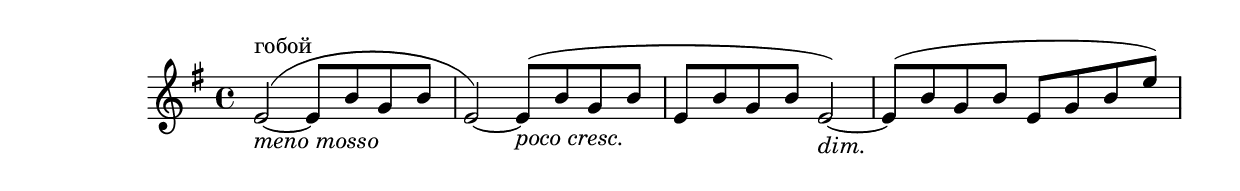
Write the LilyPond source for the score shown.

\version "2.18.2"
\header {
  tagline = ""  % removed
}
% \include "lilypond-book-preamble.ly"


\parallelMusic #'(
voiceC
) 
% rhMusic
% lhMusic

{
	%--------------------bar1 
	\time 4/4 \key e \minor 
\slurUp	e2~(^"гобой"_\markup {\italic {meno mosso}} e8 b' g b |
	%--------------------bar2 

	e,2)~ e8(_\markup {\italic {poco cresc.}} b' g b | \noBreak
	%--------------------bar3 

	e,8 b' g b e,2~)_\markup {\italic {dim.}} | \noBreak
	%--------------------bar4 

	e8( b' g b e, g b e) |

 }


\layout {
   \context {
      \Score
      \override SpacingSpanner.base-shortest-duration = #(ly:make-moment 1/32)
    }
  }

  \score {
%\new StaffGroup <<
% \new Staff 
%   \with {instrumentName = #"Струнные "} 
%   << \relative c'' { \voiceA } \\ \relative c' { \voiceB } >>
  \new Staff 
    %\with {instrumentName = #"Фортепиано "} 
    \relative c' { \voiceC }
% \new Staff 
%   \with {instrumentName = #"Электрогитара "} 
%   \relative c {\clef bass  \voiceD }
%  \new PianoStaff <<
%    \new Staff \rhMusic
%    \new Staff \lhMusic
%    >>
%>>
}
